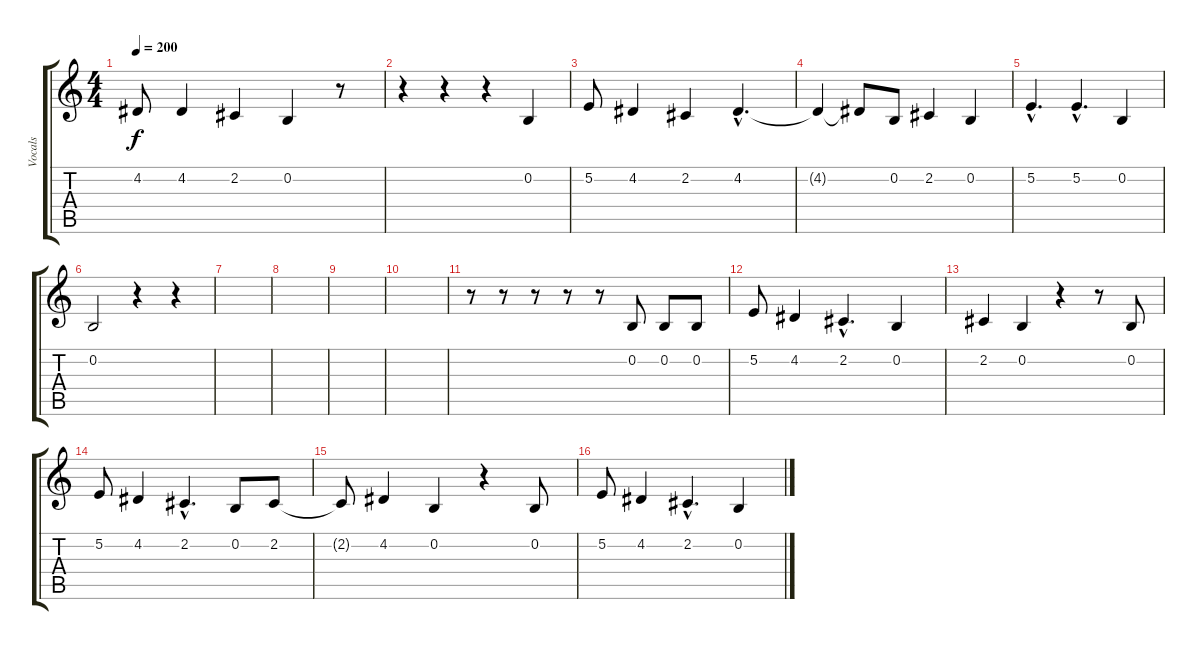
\track ("Vocals" "Vocals") {instrument oboe}
\staff {score tabs}
\tuning (E4 B3 G3 D3 A2 E2) {hide}
\ts (4 4)
\tempo 200
\clef g2
\ks c
4.2.8{dy f} 4.2.4 2.2.4 0.2.4 r.8 |
r.4 r.4 r.4 0.2.4 |
5.2.8 4.2.4 2.2.4 4.2{hac}.4{d} |
4.2{t}.4 4.2{t}.8 0.2.8 2.2.4 0.2.4 |
5.2{hac}.4{d} 5.2{hac}.4{d} 0.2.4 |
0.2.2 r.4 r.4 |
|
|
|
|
r.8 r.8 r.8 r.8 r.8 0.2.8 0.2.8 0.2.8 |
5.2.8 4.2.4 2.2{hac}.4{d} 0.2.4 |
2.2.4 0.2.4 r.4 r.8 0.2.8 |
5.2.8 4.2.4 2.2{hac}.4{d} 0.2.8 2.2.8 |
2.2{t}.8 4.2.4 0.2.4 r.4 0.2.8 |
5.2.8 4.2.4 2.2{hac}.4{d} 0.2.4
